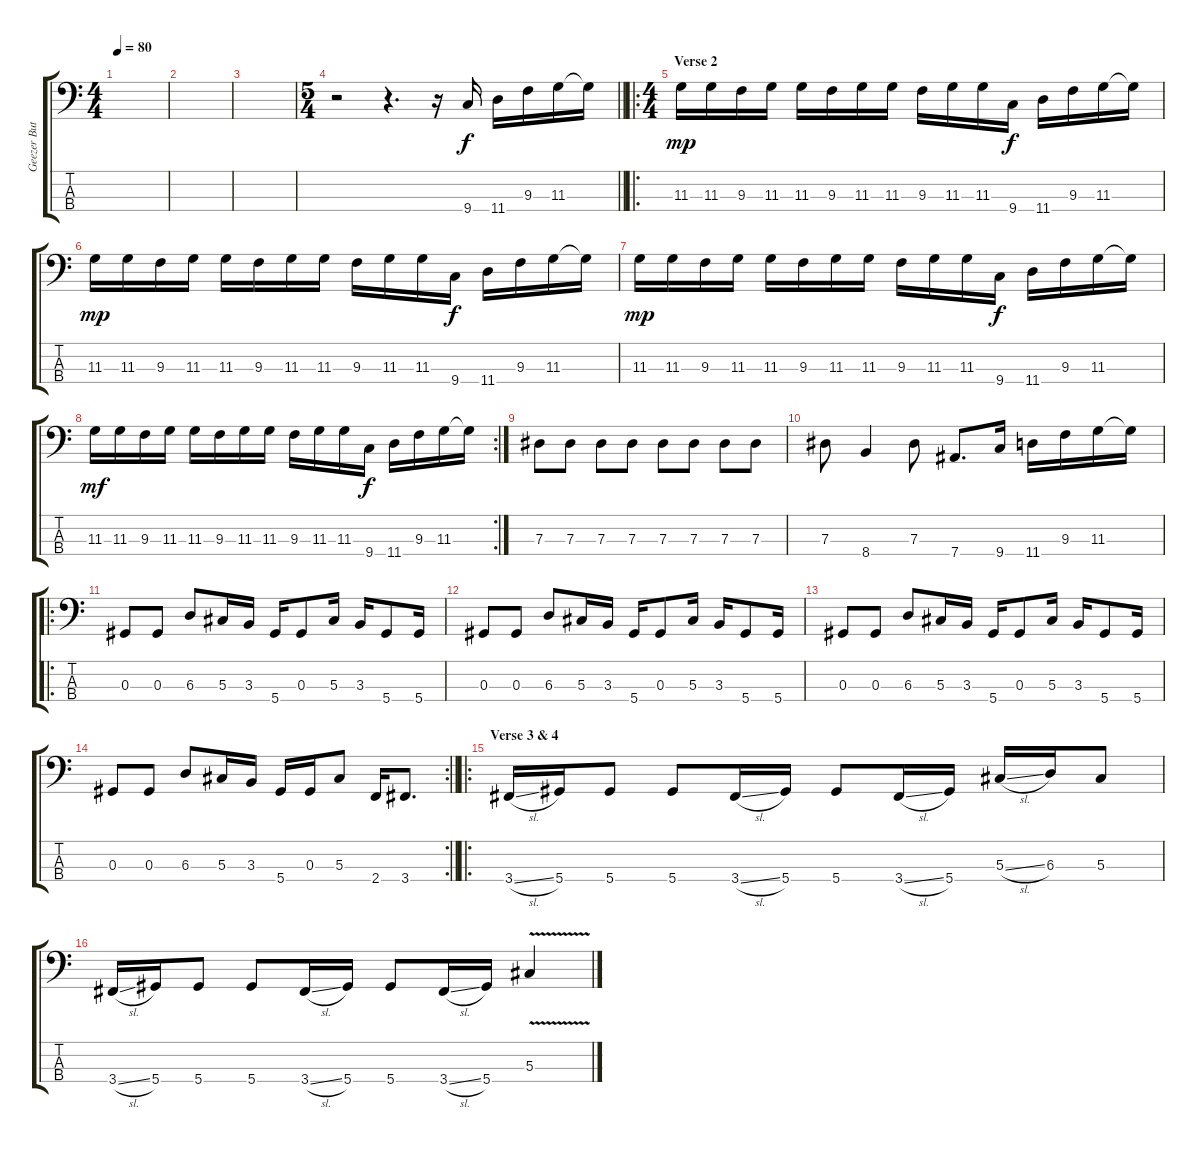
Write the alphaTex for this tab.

\track ("Geezer Butler" "Geezer But") {instrument electricbassfinger}
\staff {score tabs}
\tuning (Gb2 Db2 Ab1 Eb1) {hide}
\ts (4 4)
\tempo 80
\clef f4
\ks c
|
|
|
\ts (5 4)
\barLineRight lightlight
r.2 r.4{d} r.16 9.4.16 11.4.16 9.3.16 11.3.16 11.3{t}.16 |
\ro
\ts (4 4)
\section ("" "Verse 2")
11.3.16{dy mp} 11.3.16 9.3.16 11.3.16 11.3.16 9.3.16 11.3.16 11.3.16 9.3.16 11.3.16 11.3.16 9.4.16{dy f} 11.4.16 9.3.16 11.3.16 11.3{t}.16 |
11.3.16{dy mp} 11.3.16 9.3.16 11.3.16 11.3.16 9.3.16 11.3.16 11.3.16 9.3.16 11.3.16 11.3.16 9.4.16{dy f} 11.4.16 9.3.16 11.3.16 11.3{t}.16 |
11.3.16{dy mp} 11.3.16 9.3.16 11.3.16 11.3.16 9.3.16 11.3.16 11.3.16 9.3.16 11.3.16 11.3.16 9.4.16{dy f} 11.4.16 9.3.16 11.3.16 11.3{t}.16 |
\rc 2
11.3.16{dy mf} 11.3.16 9.3.16 11.3.16 11.3.16 9.3.16 11.3.16 11.3.16 9.3.16 11.3.16 11.3.16 9.4.16{dy f} 11.4.16 9.3.16 11.3.16 11.3{t}.16 |
7.3.8 7.3.8 7.3.8 7.3.8 7.3.8 7.3.8 7.3.8 7.3.8 |
7.3.8 8.4.4 7.3.8 7.4.8{d} 9.4.16 11.4.16 9.3.16 11.3.16 11.3{t}.16 |
\ro
0.3.8 0.3.8 6.3.8 5.3.16 3.3.16 5.4.16 0.3.8 5.3.16 3.3.16 5.4.8 5.4.16 |
0.3.8 0.3.8 6.3.8 5.3.16 3.3.16 5.4.16 0.3.8 5.3.16 3.3.16 5.4.8 5.4.16 |
0.3.8 0.3.8 6.3.8 5.3.16 3.3.16 5.4.16 0.3.8 5.3.16 3.3.16 5.4.8 5.4.16 |
\rc 2
\barLineRight lightlight
0.3.8 0.3.8 6.3.8 5.3.16 3.3.16 5.4.16 0.3.16 5.3.8 2.4.16 3.4.8{d} |
\ro
\section ("" "Verse 3 & 4")
3.4{sl}.16 5.4.16 5.4.8 5.4.8 3.4{sl}.16 5.4.16 5.4.8 3.4{sl}.16 5.4.16 5.3{sl}.16 6.3.16 5.3.8 |
3.4{sl}.16 5.4.16 5.4.8 5.4.8 3.4{sl}.16 5.4.16 5.4.8 3.4{sl}.16 5.4.16 5.3{v}.4
